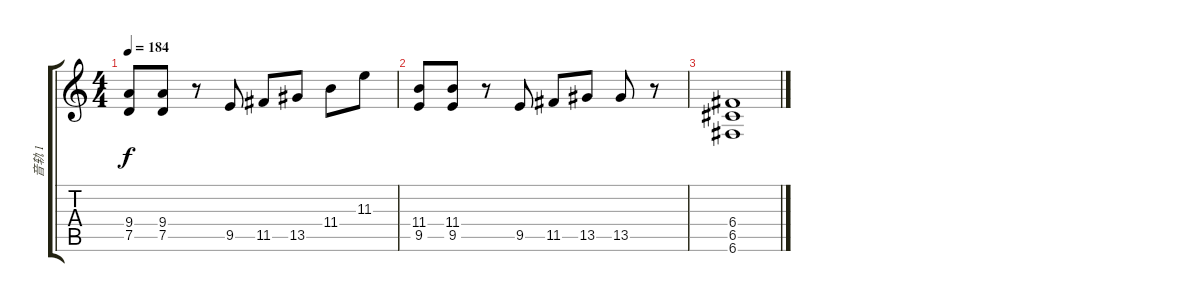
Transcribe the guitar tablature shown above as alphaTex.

\track ("音轨 1" "音轨 1") {instrument distortionguitar}
\staff {score tabs}
\tuning (D4 A3 F3 C3 G2 C2) {hide}
\ts (4 4)
\tempo 184
\clef g2
\ks c
(9.4 7.5).8{dy f} (9.4 7.5).8 r.8 9.5.8 11.5.8 13.5.8 11.4.8 11.3.8 |
(11.4 9.5).8 (11.4 9.5).8 r.8 9.5.8 11.5.8 13.5.8 13.5.8 r.8 |
(6.4 6.5 6.6).1
